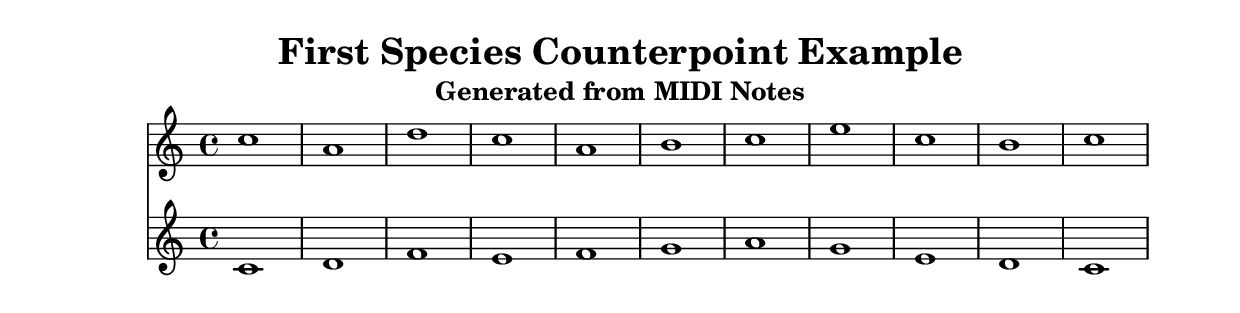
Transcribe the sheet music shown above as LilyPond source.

\version "2.24.4"
\header {
  title = "First Species Counterpoint Example"
  subtitle = "Generated from MIDI Notes"
}

\score {
  <<
    \new Staff = "Counterpoint" <<
      \clef treble
      \key c \major
      \time 4/4
      \fixed c' { 
        c'1 | a1 | d'1 | c'1 | a1 | b1 | c'1 | e'1 | c'1 | b1 | c'1
      }
    >>
    \new Staff = "CantusFirmus" <<
      \clef treble
      \key c \major
      \time 4/4
      \fixed c' { 
        c1 | d1 | f1 | e1 | f1 | g1 | a1 | g1 | e1 | d1 | c1
      }
    >>
  >>
  \layout { }
  \midi { }
}
